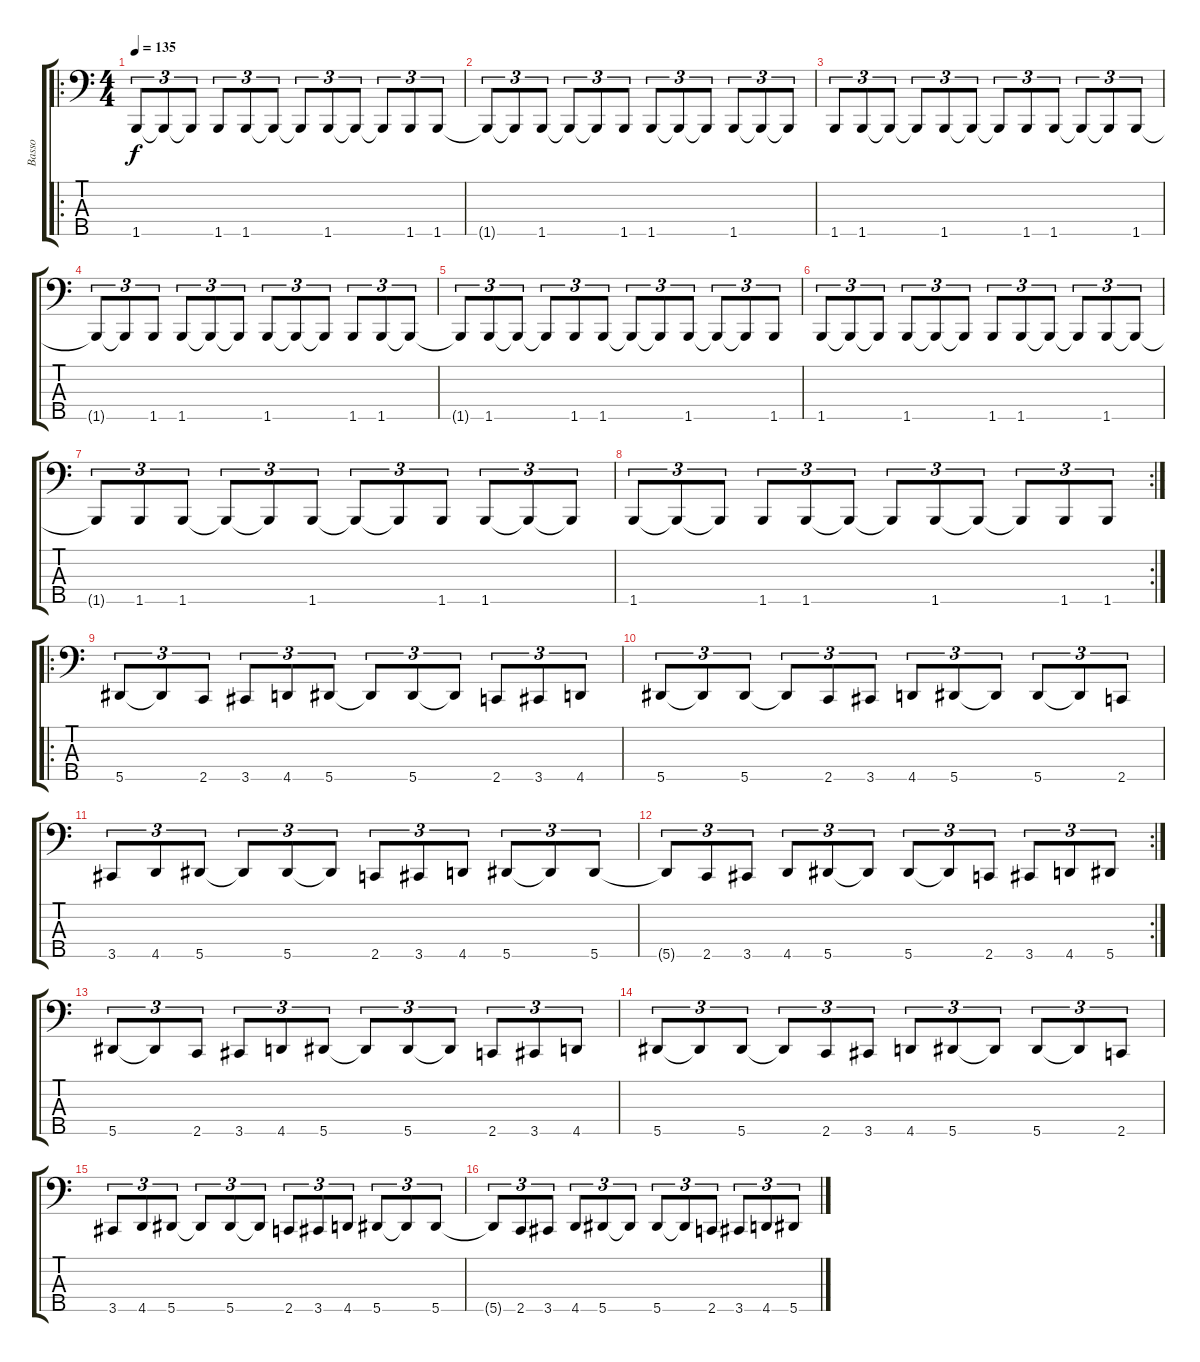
\track ("Basso" "Basso") {instrument electricbassfinger}
\staff {score tabs}
\tuning (Gb2 Db2 Ab1 Eb1 Bb0) {hide}
\ro
\ts (4 4)
\tempo 135
\clef f4
\ks c
1.5.8{tu (3 2) dy f} 1.5{t}.8{tu (3 2)} 1.5{t}.8{tu (3 2)} 1.5.8{tu (3 2)} 1.5.8{tu (3 2)} 1.5{t}.8{tu (3 2)} 1.5{t}.8{tu (3 2)} 1.5.8{tu (3 2)} 1.5{t}.8{tu (3 2)} 1.5{t}.8{tu (3 2)} 1.5.8{tu (3 2)} 1.5.8{tu (3 2)} |
1.5{t}.8{tu (3 2)} 1.5{t}.8{tu (3 2)} 1.5.8{tu (3 2)} 1.5{t}.8{tu (3 2)} 1.5{t}.8{tu (3 2)} 1.5.8{tu (3 2)} 1.5.8{tu (3 2)} 1.5{t}.8{tu (3 2)} 1.5{t}.8{tu (3 2)} 1.5.8{tu (3 2)} 1.5{t}.8{tu (3 2)} 1.5{t}.8{tu (3 2)} |
1.5.8{tu (3 2)} 1.5.8{tu (3 2)} 1.5{t}.8{tu (3 2)} 1.5{t}.8{tu (3 2)} 1.5.8{tu (3 2)} 1.5{t}.8{tu (3 2)} 1.5{t}.8{tu (3 2)} 1.5.8{tu (3 2)} 1.5.8{tu (3 2)} 1.5{t}.8{tu (3 2)} 1.5{t}.8{tu (3 2)} 1.5.8{tu (3 2)} |
1.5{t}.8{tu (3 2)} 1.5{t}.8{tu (3 2)} 1.5.8{tu (3 2)} 1.5.8{tu (3 2)} 1.5{t}.8{tu (3 2)} 1.5{t}.8{tu (3 2)} 1.5.8{tu (3 2)} 1.5{t}.8{tu (3 2)} 1.5{t}.8{tu (3 2)} 1.5.8{tu (3 2)} 1.5.8{tu (3 2)} 1.5{t}.8{tu (3 2)} |
1.5{t}.8{tu (3 2)} 1.5.8{tu (3 2)} 1.5{t}.8{tu (3 2)} 1.5{t}.8{tu (3 2)} 1.5.8{tu (3 2)} 1.5.8{tu (3 2)} 1.5{t}.8{tu (3 2)} 1.5{t}.8{tu (3 2)} 1.5.8{tu (3 2)} 1.5{t}.8{tu (3 2)} 1.5{t}.8{tu (3 2)} 1.5.8{tu (3 2)} |
1.5.8{tu (3 2)} 1.5{t}.8{tu (3 2)} 1.5{t}.8{tu (3 2)} 1.5.8{tu (3 2)} 1.5{t}.8{tu (3 2)} 1.5{t}.8{tu (3 2)} 1.5.8{tu (3 2)} 1.5.8{tu (3 2)} 1.5{t}.8{tu (3 2)} 1.5{t}.8{tu (3 2)} 1.5.8{tu (3 2)} 1.5{t}.8{tu (3 2)} |
1.5{t}.8{tu (3 2)} 1.5.8{tu (3 2)} 1.5.8{tu (3 2)} 1.5{t}.8{tu (3 2)} 1.5{t}.8{tu (3 2)} 1.5.8{tu (3 2)} 1.5{t}.8{tu (3 2)} 1.5{t}.8{tu (3 2)} 1.5.8{tu (3 2)} 1.5.8{tu (3 2)} 1.5{t}.8{tu (3 2)} 1.5{t}.8{tu (3 2)} |
\rc 2
1.5.8{tu (3 2)} 1.5{t}.8{tu (3 2)} 1.5{t}.8{tu (3 2)} 1.5.8{tu (3 2)} 1.5.8{tu (3 2)} 1.5{t}.8{tu (3 2)} 1.5{t}.8{tu (3 2)} 1.5.8{tu (3 2)} 1.5{t}.8{tu (3 2)} 1.5{t}.8{tu (3 2)} 1.5.8{tu (3 2)} 1.5.8{tu (3 2)} |
\ro
5.5.8{tu (3 2)} 5.5{t}.8{tu (3 2)} 2.5.8{tu (3 2)} 3.5.8{tu (3 2)} 4.5.8{tu (3 2)} 5.5.8{tu (3 2)} 5.5{t}.8{tu (3 2)} 5.5.8{tu (3 2)} 5.5{t}.8{tu (3 2)} 2.5.8{tu (3 2)} 3.5.8{tu (3 2)} 4.5.8{tu (3 2)} |
5.5.8{tu (3 2)} 5.5{t}.8{tu (3 2)} 5.5.8{tu (3 2)} 5.5{t}.8{tu (3 2)} 2.5.8{tu (3 2)} 3.5.8{tu (3 2)} 4.5.8{tu (3 2)} 5.5.8{tu (3 2)} 5.5{t}.8{tu (3 2)} 5.5.8{tu (3 2)} 5.5{t}.8{tu (3 2)} 2.5.8{tu (3 2)} |
3.5.8{tu (3 2)} 4.5.8{tu (3 2)} 5.5.8{tu (3 2)} 5.5{t}.8{tu (3 2)} 5.5.8{tu (3 2)} 5.5{t}.8{tu (3 2)} 2.5.8{tu (3 2)} 3.5.8{tu (3 2)} 4.5.8{tu (3 2)} 5.5.8{tu (3 2)} 5.5{t}.8{tu (3 2)} 5.5.8{tu (3 2)} |
\rc 2
5.5{t}.8{tu (3 2)} 2.5.8{tu (3 2)} 3.5.8{tu (3 2)} 4.5.8{tu (3 2)} 5.5.8{tu (3 2)} 5.5{t}.8{tu (3 2)} 5.5.8{tu (3 2)} 5.5{t}.8{tu (3 2)} 2.5.8{tu (3 2)} 3.5.8{tu (3 2)} 4.5.8{tu (3 2)} 5.5.8{tu (3 2)} |
5.5.8{tu (3 2)} 5.5{t}.8{tu (3 2)} 2.5.8{tu (3 2)} 3.5.8{tu (3 2)} 4.5.8{tu (3 2)} 5.5.8{tu (3 2)} 5.5{t}.8{tu (3 2)} 5.5.8{tu (3 2)} 5.5{t}.8{tu (3 2)} 2.5.8{tu (3 2)} 3.5.8{tu (3 2)} 4.5.8{tu (3 2)} |
5.5.8{tu (3 2)} 5.5{t}.8{tu (3 2)} 5.5.8{tu (3 2)} 5.5{t}.8{tu (3 2)} 2.5.8{tu (3 2)} 3.5.8{tu (3 2)} 4.5.8{tu (3 2)} 5.5.8{tu (3 2)} 5.5{t}.8{tu (3 2)} 5.5.8{tu (3 2)} 5.5{t}.8{tu (3 2)} 2.5.8{tu (3 2)} |
3.5.8{tu (3 2)} 4.5.8{tu (3 2)} 5.5.8{tu (3 2)} 5.5{t}.8{tu (3 2)} 5.5.8{tu (3 2)} 5.5{t}.8{tu (3 2)} 2.5.8{tu (3 2)} 3.5.8{tu (3 2)} 4.5.8{tu (3 2)} 5.5.8{tu (3 2)} 5.5{t}.8{tu (3 2)} 5.5.8{tu (3 2)} |
5.5{t}.8{tu (3 2)} 2.5.8{tu (3 2)} 3.5.8{tu (3 2)} 4.5.8{tu (3 2)} 5.5.8{tu (3 2)} 5.5{t}.8{tu (3 2)} 5.5.8{tu (3 2)} 5.5{t}.8{tu (3 2)} 2.5.8{tu (3 2)} 3.5.8{tu (3 2)} 4.5.8{tu (3 2)} 5.5.8{tu (3 2)}
